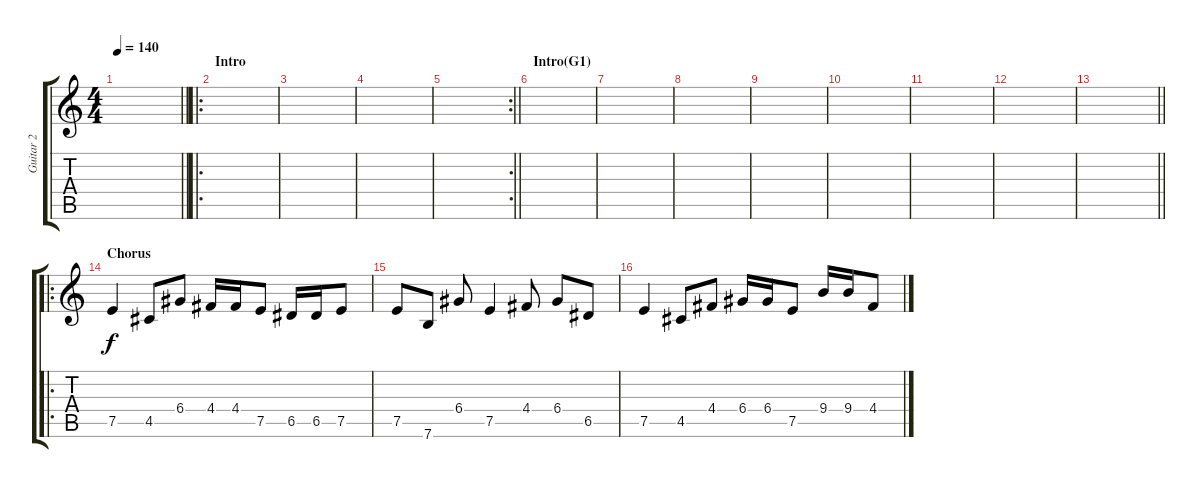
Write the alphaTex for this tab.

\track ("Guitar 2" "Guitar 2") {instrument overdrivenguitar}
\staff {score tabs}
\tuning (E4 B3 G3 D3 A2 E2) {hide}
\ts (4 4)
\tempo 140
\clef g2
\barLineRight lightlight
\ks c
|
\ro
\section ("" "Intro")
|
|
|
\rc 2
\barLineRight lightlight
|
\section ("" "Intro(G1)")
|
|
|
|
|
|
|
\barLineRight lightlight
|
\ro
\section ("" "Chorus")
7.5.4 4.5.8 6.4.8 4.4.16 4.4.16 7.5.8 6.5.16 6.5.16 7.5.8 |
7.5.8 7.6.8 6.4.8 7.5.4 4.4.8 6.4.8 6.5.8 |
7.5.4 4.5.8 4.4.8 6.4.16 6.4.16 7.5.8 9.4.16 9.4.16 4.4.8
